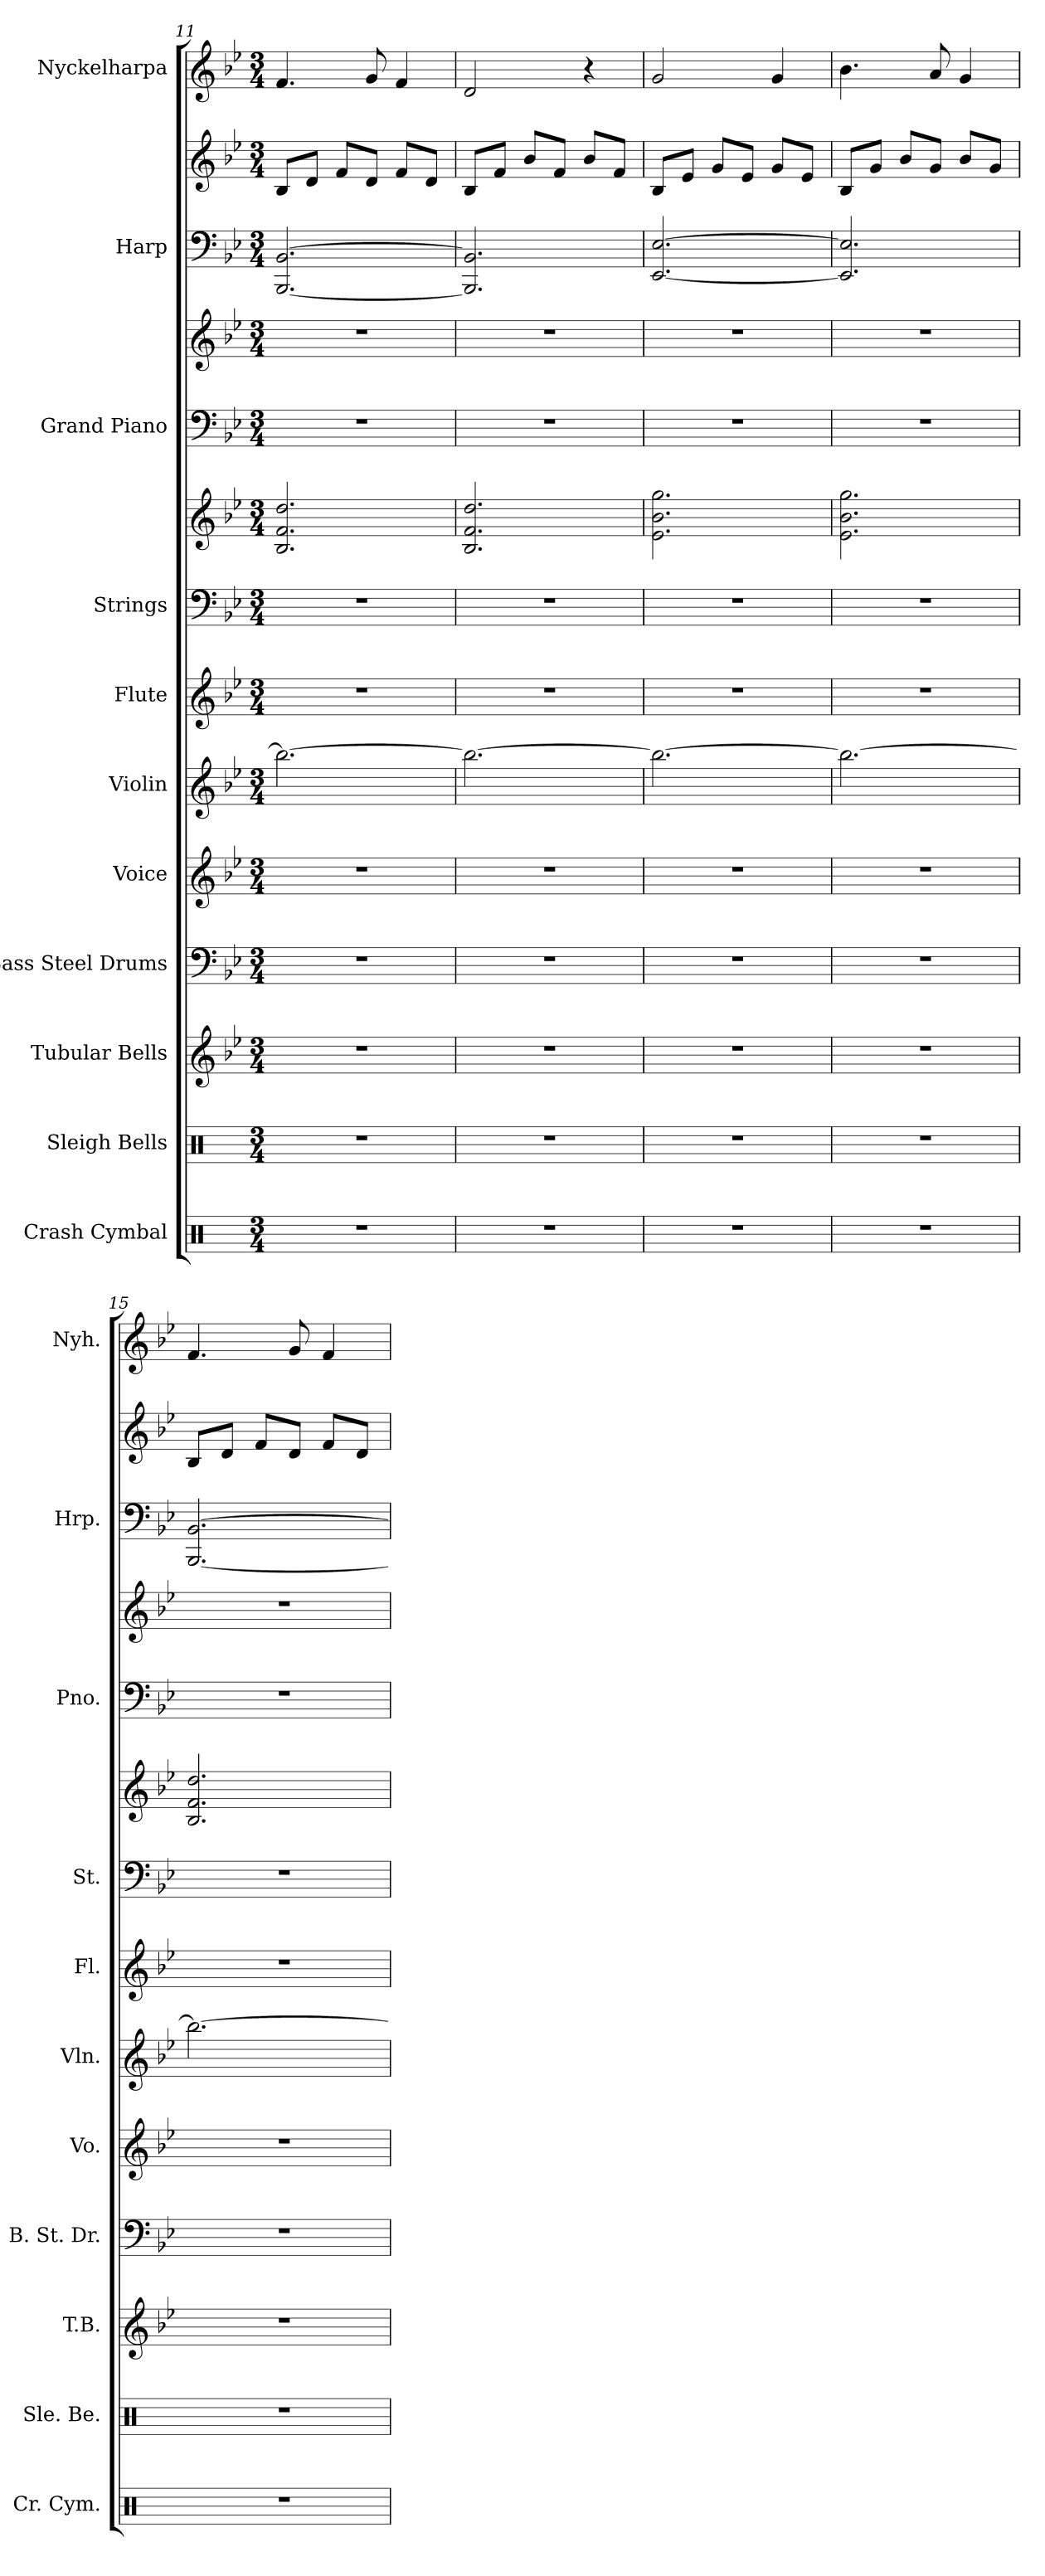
**kern	**kern	**kern	**kern	**kern	**kern	**kern	**kern	**kern	**kern	**kern	**kern	**kern	**kern
*part11	*part10	*part9	*part8	*part7	*part6	*part5	*part4	*part4	*part3	*part3	*part2	*part2	*part1
*staff14	*staff13	*staff12	*staff11	*staff10	*staff9	*staff8	*staff7	*staff6	*staff5	*staff4	*staff3	*staff2	*staff1
*I"Crash Cymbal	*I"Sleigh Bells	*I"Tubular Bells	*I"Bass Steel Drums	*I"Voice	*I"Violin	*I"Flute	*I"Strings	*	*I"Grand Piano	*	*I"Harp	*	*I"Nyckelharpa
*I'Cr. Cym.	*I'Sle. Be.	*I'T.B.	*I'B. St. Dr.	*I'Vo.	*I'Vln.	*I'Fl.	*I'St.	*	*I'Pno.	*	*I'Hrp.	*	*I'Nyh.
*clefX	*clefX	*clefG2	*clefF4	*clefG2	*clefG2	*clefG2	*clefF4	*clefG2	*clefF4	*clefG2	*clefF4	*clefG2	*clefG2
*k[]	*k[]	*k[b-e-]	*k[b-e-]	*k[b-e-]	*k[b-e-]	*k[b-e-]	*k[b-e-]	*k[b-e-]	*k[b-e-]	*k[b-e-]	*k[b-e-]	*k[b-e-]	*k[b-e-]
*M3/4	*M3/4	*M3/4	*M3/4	*M3/4	*M3/4	*M3/4	*M3/4	*M3/4	*M3/4	*M3/4	*M3/4	*M3/4	*M3/4
=11	=11	=11	=11	=11	=11	=11	=11	=11	=11	=11	=11	=11	=11
2.r	2.r	2.r	2.r	2.r	2.bb-\_	2.r	2.r	2.B-/ 2.f/ 2.dd/	2.r	2.r	[2.BBB-/ [2.BB-/	8B-/L	4.f/
.	.	.	.	.	.	.	.	.	.	.	.	8d/J	.
.	.	.	.	.	.	.	.	.	.	.	.	8f/L	.
.	.	.	.	.	.	.	.	.	.	.	.	8d/J	8g/
.	.	.	.	.	.	.	.	.	.	.	.	8f/L	4f/
.	.	.	.	.	.	.	.	.	.	.	.	8d/J	.
=12	=12	=12	=12	=12	=12	=12	=12	=12	=12	=12	=12	=12	=12
2.r	2.r	2.r	2.r	2.r	2.bb-\_	2.r	2.r	2.B-/ 2.f/ 2.dd/	2.r	2.r	2.BBB-/] 2.BB-/]	8B-/L	2d/
.	.	.	.	.	.	.	.	.	.	.	.	8f/J	.
.	.	.	.	.	.	.	.	.	.	.	.	8b-/L	.
.	.	.	.	.	.	.	.	.	.	.	.	8f/J	.
.	.	.	.	.	.	.	.	.	.	.	.	8b-/L	4r
.	.	.	.	.	.	.	.	.	.	.	.	8f/J	.
=13	=13	=13	=13	=13	=13	=13	=13	=13	=13	=13	=13	=13	=13
2.r	2.r	2.r	2.r	2.r	2.bb-\_	2.r	2.r	2.e-\ 2.b-\ 2.gg\	2.r	2.r	[2.EE-/ [2.E-/	8B-/L	2g/
.	.	.	.	.	.	.	.	.	.	.	.	8e-/J	.
.	.	.	.	.	.	.	.	.	.	.	.	8g/L	.
.	.	.	.	.	.	.	.	.	.	.	.	8e-/J	.
.	.	.	.	.	.	.	.	.	.	.	.	8g/L	4g/
.	.	.	.	.	.	.	.	.	.	.	.	8e-/J	.
=14	=14	=14	=14	=14	=14	=14	=14	=14	=14	=14	=14	=14	=14
2.r	2.r	2.r	2.r	2.r	2.bb-\_	2.r	2.r	2.e-\ 2.b-\ 2.gg\	2.r	2.r	2.EE-/] 2.E-/]	8B-/L	4.b-\
.	.	.	.	.	.	.	.	.	.	.	.	8g/J	.
.	.	.	.	.	.	.	.	.	.	.	.	8b-/L	.
.	.	.	.	.	.	.	.	.	.	.	.	8g/J	8a/
.	.	.	.	.	.	.	.	.	.	.	.	8b-/L	4g/
.	.	.	.	.	.	.	.	.	.	.	.	8g/J	.
=15	=15	=15	=15	=15	=15	=15	=15	=15	=15	=15	=15	=15	=15
2.r	2.r	2.r	2.r	2.r	2.bb-\_	2.r	2.r	2.B-/ 2.f/ 2.dd/	2.r	2.r	[2.BBB-/ [2.BB-/	8B-/L	4.f/
.	.	.	.	.	.	.	.	.	.	.	.	8d/J	.
.	.	.	.	.	.	.	.	.	.	.	.	8f/L	.
.	.	.	.	.	.	.	.	.	.	.	.	8d/J	8g/
.	.	.	.	.	.	.	.	.	.	.	.	8f/L	4f/
.	.	.	.	.	.	.	.	.	.	.	.	8d/J	.
=	=	=	=	=	=	=	=	=	=	=	=	=	=
*-	*-	*-	*-	*-	*-	*-	*-	*-	*-	*-	*-	*-	*-
